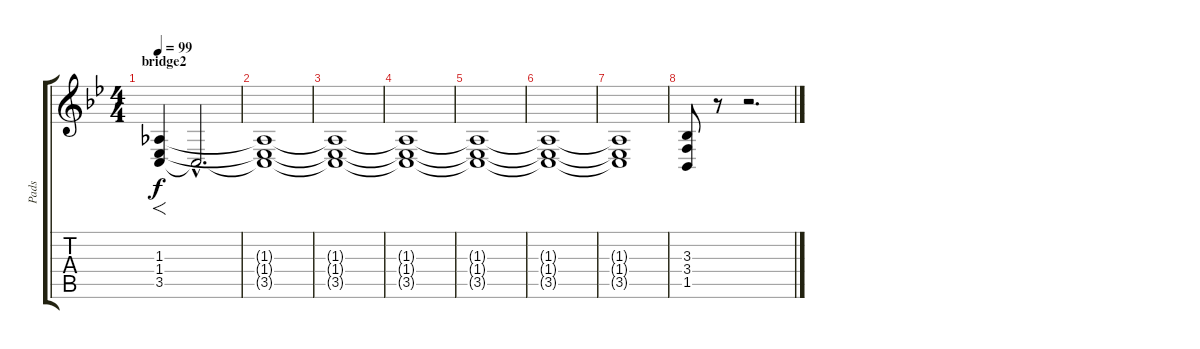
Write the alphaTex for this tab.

\track ("Pads" "Pads") {instrument stringensemble1}
\staff {score tabs}
\tuning (E4 B3 G3 D3 A2 E2) {hide}
\ts (4 4)
\section ("" "bridge2")
\tempo 99
\clef g2
\ks bb
(1.3 1.4 3.5).4{f dy f} 3.5{hac t}.2{d} |
(1.3{t} 1.4{t} 3.5{t}).1 |
(1.3{t} 1.4{t} 3.5{t}).1 |
(1.3{t} 1.4{t} 3.5{t}).1 |
(1.3{t} 1.4{t} 3.5{t}).1 |
(1.3{t} 1.4{t} 3.5{t}).1 |
(1.3{t} 1.4{t} 3.5{t}).1 |
(3.3 3.4 1.5).8 r.8 r.2{d}
